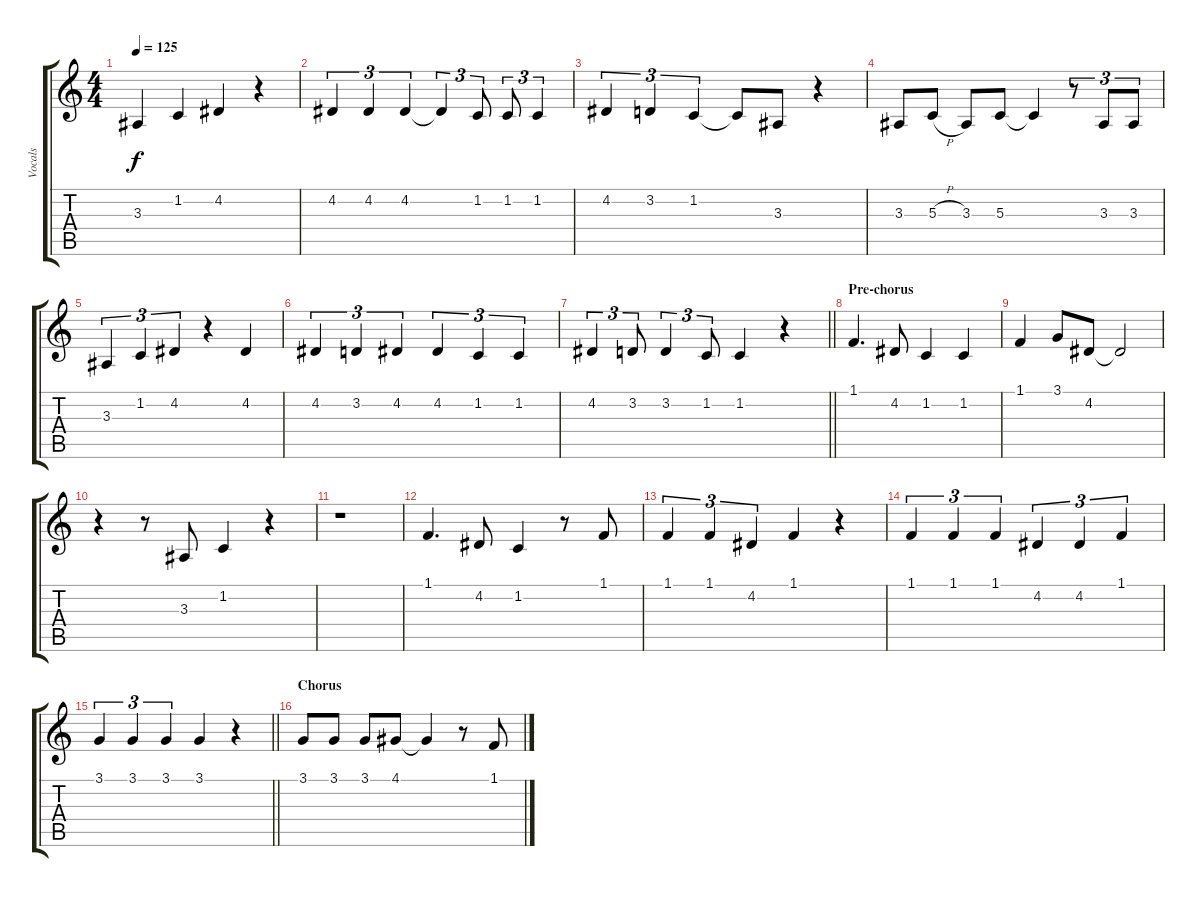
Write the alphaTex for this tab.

\track ("Vocals" "Vocals") {instrument tenorsax}
\staff {score tabs}
\tuning (E4 B3 G3 D3 A2 E2) {hide}
\ts (4 4)
\tempo 125
\clef g2
\ks c
3.3.4{dy f} 1.2.4 4.2.4 r.4 |
4.2.4{tu (3 2)} 4.2.4{tu (3 2)} 4.2.4{tu (3 2)} 4.2{t}.4{tu (3 2)} 1.2.8{tu (3 2)} 1.2.8{tu (3 2)} 1.2.4{tu (3 2)} |
4.2.4{tu (3 2)} 3.2.4{tu (3 2)} 1.2.4{tu (3 2)} 1.2{t}.8 3.3.8 r.4 |
3.3.8 5.3{h}.8 3.3.8 5.3.8 5.3{t}.4 r.8{tu (3 2)} 3.3.8{tu (3 2)} 3.3.8{tu (3 2)} |
3.3.4{tu (3 2)} 1.2.4{tu (3 2)} 4.2.4{tu (3 2)} r.4 4.2.4 |
4.2.4{tu (3 2)} 3.2.4{tu (3 2)} 4.2.4{tu (3 2)} 4.2.4{tu (3 2)} 1.2.4{tu (3 2)} 1.2.4{tu (3 2)} |
\barLineRight lightlight
4.2.4{tu (3 2)} 3.2.8{tu (3 2)} 3.2.4{tu (3 2)} 1.2.8{tu (3 2)} 1.2.4 r.4 |
\section ("" "Pre-chorus")
1.1.4{d} 4.2.8 1.2.4 1.2.4 |
1.1.4 3.1.8 4.2.8 4.2{t}.2 |
r.4 r.8 3.3.8 1.2.4 r.4 |
r.1 |
1.1.4{d} 4.2.8 1.2.4 r.8 1.1.8 |
1.1.4{tu (3 2)} 1.1.4{tu (3 2)} 4.2.4{tu (3 2)} 1.1.4 r.4 |
1.1.4{tu (3 2)} 1.1.4{tu (3 2)} 1.1.4{tu (3 2)} 4.2.4{tu (3 2)} 4.2.4{tu (3 2)} 1.1.4{tu (3 2)} |
\barLineRight lightlight
3.1.4{tu (3 2)} 3.1.4{tu (3 2)} 3.1.4{tu (3 2)} 3.1.4 r.4 |
\section ("" "Chorus")
3.1.8 3.1.8 3.1.8 4.1.8 4.1{t}.4 r.8 1.1.8
